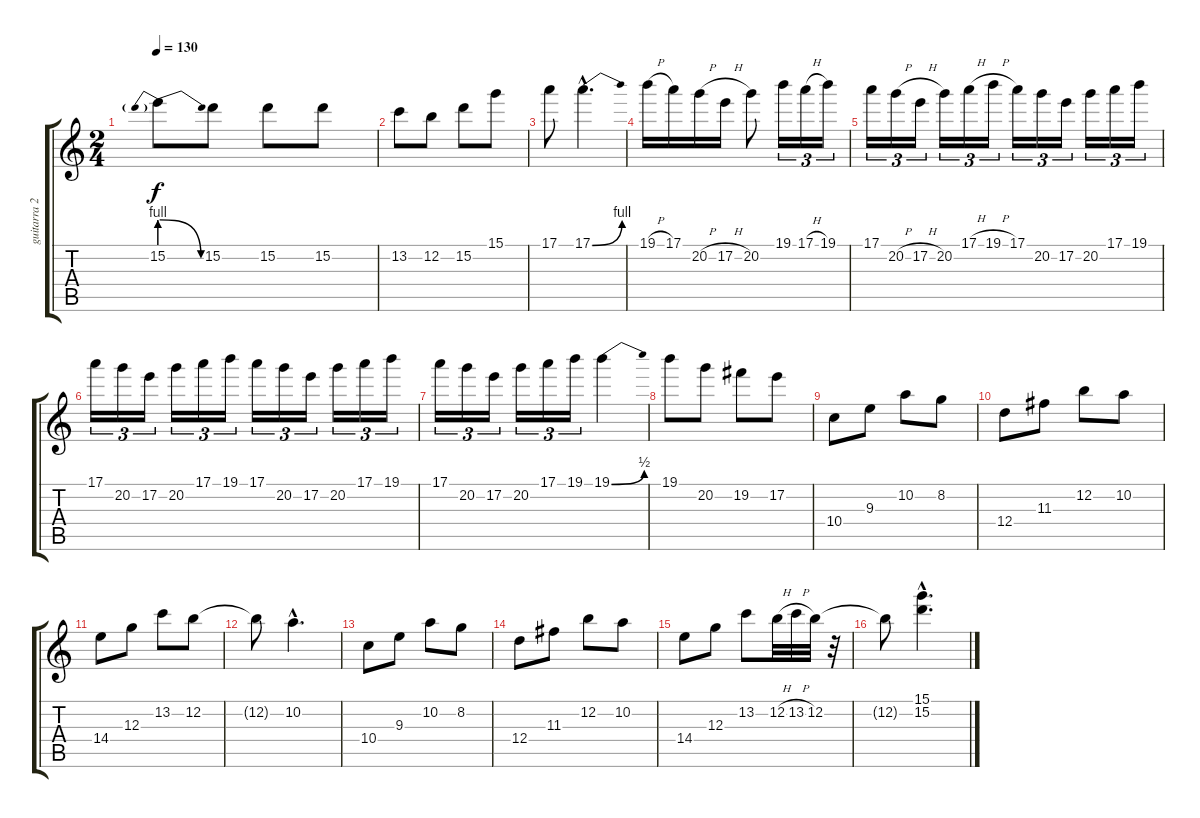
\track ("guitarra 2" "guitarra 2") {instrument acousticguitarsteel}
\staff {score tabs}
\tuning (E4 B3 G3 D3 A2 E2) {hide}
\ts (2 4)
\tempo 130
\clef g2
\ks c
15.2{be (prebendrelease 0 4 60 0)}.8{dy f} 15.2.8 15.2.8 15.2.8 |
13.2.8 12.2.8 15.2.8 15.1.8 |
17.1.8 17.1{be (bend 0 0 60 4) hac}.4{d} |
19.1{h}.16 17.1.16 20.2{h}.16 17.2{h}.16 20.2.8 19.1.16{tu (3 2)} 17.1{h}.16{tu (3 2)} 19.1.16{tu (3 2)} |
17.1.16{tu (3 2)} 20.2{h}.16{tu (3 2)} 17.2{h}.16{tu (3 2)} 20.2.16{tu (3 2)} 17.1{h}.16{tu (3 2)} 19.1{h}.16{tu (3 2)} 17.1.16{tu (3 2)} 20.2.16{tu (3 2)} 17.2.16{tu (3 2)} 20.2.16{tu (3 2)} 17.1.16{tu (3 2)} 19.1.16{tu (3 2)} |
17.1.16{tu (3 2)} 20.2.16{tu (3 2)} 17.2.16{tu (3 2)} 20.2.16{tu (3 2)} 17.1.16{tu (3 2)} 19.1.16{tu (3 2)} 17.1.16{tu (3 2)} 20.2.16{tu (3 2)} 17.2.16{tu (3 2)} 20.2.16{tu (3 2)} 17.1.16{tu (3 2)} 19.1.16{tu (3 2)} |
17.1.16{tu (3 2)} 20.2.16{tu (3 2)} 17.2.16{tu (3 2)} 20.2.16{tu (3 2)} 17.1.16{tu (3 2)} 19.1.16{tu (3 2)} 19.1{be (bend 0 0 60 2)}.4 |
19.1.8 20.2.8 19.2.8 17.2.8 |
10.4.8 9.3.8 10.2.8 8.2.8 |
12.4.8 11.3.8 12.2.8 10.2.8 |
14.4.8 12.3.8 13.2.8 12.2.8 |
12.2{t}.8 10.2{hac}.4{d} |
10.4.8 9.3.8 10.2.8 8.2.8 |
12.4.8 11.3.8 12.2.8 10.2.8 |
14.4.8 12.3.8 13.2.8 12.2{h}.32 13.2{h}.32 12.2.32 r.32 |
12.2{t}.8 (15.1{hac} 15.2{hac}).4{d}
